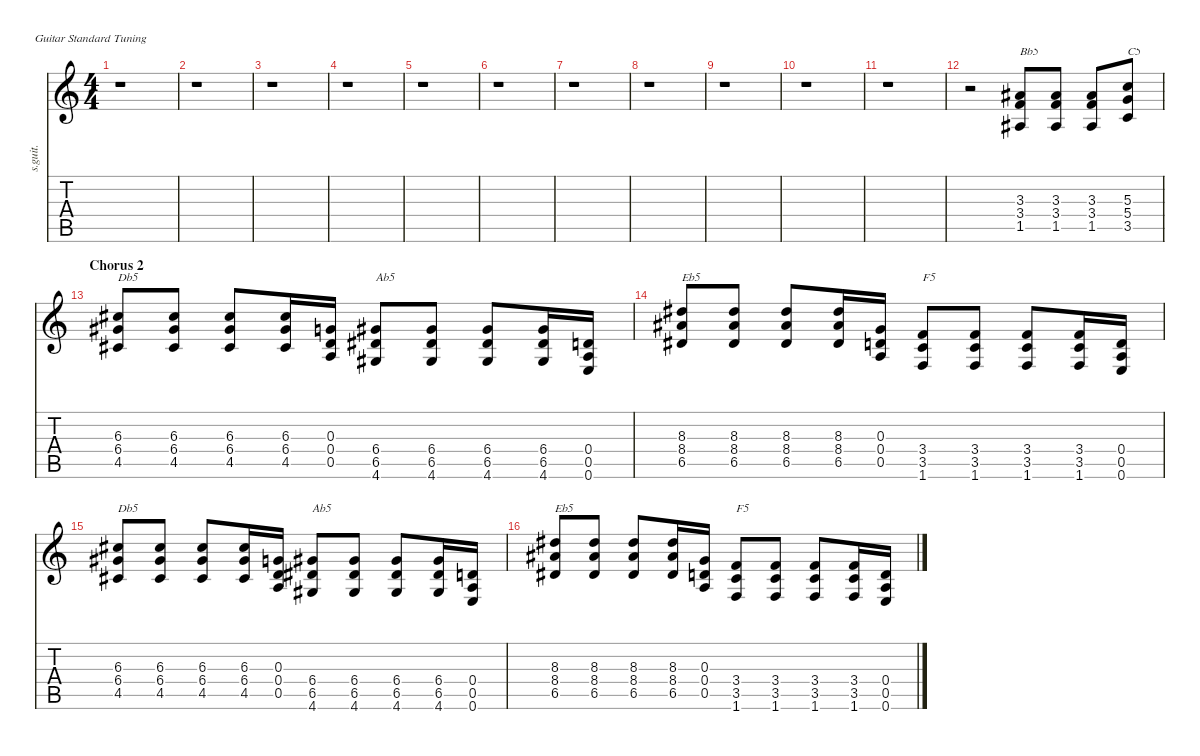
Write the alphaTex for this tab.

\defaultSystemsLayout 4
\hideDynamics
\bracketExtendMode nobrackets
\track ("Billie Joe Amrstrong - Rhythm 2" "s.guit.") {instrument distortionguitar}
\staff {score tabs}
\tuning (E4 B3 G3 D3 A2 E2)
\ts (4 4)
\tempo (84 hide)
\clef g2
\ks c
r.1{dy f} |
r.1 |
r.1 |
r.1 |
r.1 |
r.1 |
r.1 |
r.1 |
r.1 |
r.1 |
r.1 |
r.2 (3.3{acc #} 3.4 1.5{acc #}).8{txt "Bb5" lyrics (0 "") lyrics (1 "") lyrics (2 "") lyrics (3 "") lyrics (4 "")} (3.3{acc #} 3.4 1.5{acc #}).8{lyrics (0 "") lyrics (1 "") lyrics (2 "") lyrics (3 "") lyrics (4 "")} (3.3{acc #} 3.4 1.5{acc #}).8{lyrics (0 "") lyrics (1 "") lyrics (2 "") lyrics (3 "") lyrics (4 "")} (5.3 5.4 3.5).8{txt "C5" lyrics (0 "") lyrics (1 "") lyrics (2 "") lyrics (3 "") lyrics (4 "")} |
\section ("" "Chorus 2")
(6.3{acc #} 6.4{acc #} 4.5{acc #}).8{txt "Db5" lyrics (0 "") lyrics (1 "") lyrics (2 "") lyrics (3 "") lyrics (4 "")} (6.3{acc #} 6.4{acc #} 4.5{acc #}).8{lyrics (0 "") lyrics (1 "") lyrics (2 "") lyrics (3 "") lyrics (4 "")} (6.3{acc #} 6.4{acc #} 4.5{acc #}).8{lyrics (0 "") lyrics (1 "") lyrics (2 "") lyrics (3 "") lyrics (4 "")} (6.3{acc #} 6.4{acc #} 4.5{acc #}).16{lyrics (0 "") lyrics (1 "") lyrics (2 "") lyrics (3 "") lyrics (4 "")} (0.3 0.4 0.5).16{lyrics (0 "") lyrics (1 "") lyrics (2 "") lyrics (3 "") lyrics (4 "")} (6.4{acc #} 6.5{acc #} 4.6{acc #}).8{txt "Ab5" lyrics (0 "") lyrics (1 "") lyrics (2 "") lyrics (3 "") lyrics (4 "")} (6.4{acc #} 6.5{acc #} 4.6{acc #}).8{lyrics (0 "") lyrics (1 "") lyrics (2 "") lyrics (3 "") lyrics (4 "")} (6.4{acc #} 6.5{acc #} 4.6{acc #}).8{lyrics (0 "") lyrics (1 "") lyrics (2 "") lyrics (3 "") lyrics (4 "")} (6.4{acc #} 6.5{acc #} 4.6{acc #}).16{lyrics (0 "") lyrics (1 "") lyrics (2 "") lyrics (3 "") lyrics (4 "")} (0.4 0.5 0.6).16{lyrics (0 "") lyrics (1 "") lyrics (2 "") lyrics (3 "") lyrics (4 "")} |
(8.3{acc #} 8.4{acc #} 6.5{acc #}).8{txt "Eb5" lyrics (0 "") lyrics (1 "") lyrics (2 "") lyrics (3 "") lyrics (4 "")} (8.3{acc #} 8.4{acc #} 6.5{acc #}).8{lyrics (0 "") lyrics (1 "") lyrics (2 "") lyrics (3 "") lyrics (4 "")} (8.3{acc #} 8.4{acc #} 6.5{acc #}).8{lyrics (0 "") lyrics (1 "") lyrics (2 "") lyrics (3 "") lyrics (4 "")} (8.3{acc #} 8.4{acc #} 6.5{acc #}).16{lyrics (0 "") lyrics (1 "") lyrics (2 "") lyrics (3 "") lyrics (4 "")} (0.3 0.4 0.5).16{lyrics (0 "") lyrics (1 "") lyrics (2 "") lyrics (3 "") lyrics (4 "")} (3.4 3.5 1.6).8{txt "F5" lyrics (0 "") lyrics (1 "") lyrics (2 "") lyrics (3 "") lyrics (4 "")} (3.4 3.5 1.6).8{lyrics (0 "") lyrics (1 "") lyrics (2 "") lyrics (3 "") lyrics (4 "")} (3.4 3.5 1.6).8{lyrics (0 "") lyrics (1 "") lyrics (2 "") lyrics (3 "") lyrics (4 "")} (3.4 3.5 1.6).16{lyrics (0 "") lyrics (1 "") lyrics (2 "") lyrics (3 "") lyrics (4 "")} (0.4 0.5 0.6).16{lyrics (0 "") lyrics (1 "") lyrics (2 "") lyrics (3 "") lyrics (4 "")} |
(6.3{acc #} 6.4{acc #} 4.5{acc #}).8{txt "Db5" lyrics (0 "") lyrics (1 "") lyrics (2 "") lyrics (3 "") lyrics (4 "")} (6.3{acc #} 6.4{acc #} 4.5{acc #}).8{lyrics (0 "") lyrics (1 "") lyrics (2 "") lyrics (3 "") lyrics (4 "")} (6.3{acc #} 6.4{acc #} 4.5{acc #}).8{lyrics (0 "") lyrics (1 "") lyrics (2 "") lyrics (3 "") lyrics (4 "")} (6.3{acc #} 6.4{acc #} 4.5{acc #}).16{lyrics (0 "") lyrics (1 "") lyrics (2 "") lyrics (3 "") lyrics (4 "")} (0.3 0.4 0.5).16{lyrics (0 "") lyrics (1 "") lyrics (2 "") lyrics (3 "") lyrics (4 "")} (6.4{acc #} 6.5{acc #} 4.6{acc #}).8{txt "Ab5" lyrics (0 "") lyrics (1 "") lyrics (2 "") lyrics (3 "") lyrics (4 "")} (6.4{acc #} 6.5{acc #} 4.6{acc #}).8{lyrics (0 "") lyrics (1 "") lyrics (2 "") lyrics (3 "") lyrics (4 "")} (6.4{acc #} 6.5{acc #} 4.6{acc #}).8{lyrics (0 "") lyrics (1 "") lyrics (2 "") lyrics (3 "") lyrics (4 "")} (6.4{acc #} 6.5{acc #} 4.6{acc #}).16{lyrics (0 "") lyrics (1 "") lyrics (2 "") lyrics (3 "") lyrics (4 "")} (0.4 0.5 0.6).16{lyrics (0 "") lyrics (1 "") lyrics (2 "") lyrics (3 "") lyrics (4 "")} |
(8.3{acc #} 8.4{acc #} 6.5{acc #}).8{txt "Eb5" lyrics (0 "") lyrics (1 "") lyrics (2 "") lyrics (3 "") lyrics (4 "")} (8.3{acc #} 8.4{acc #} 6.5{acc #}).8{lyrics (0 "") lyrics (1 "") lyrics (2 "") lyrics (3 "") lyrics (4 "")} (8.3{acc #} 8.4{acc #} 6.5{acc #}).8{lyrics (0 "") lyrics (1 "") lyrics (2 "") lyrics (3 "") lyrics (4 "")} (8.3{acc #} 8.4{acc #} 6.5{acc #}).16{lyrics (0 "") lyrics (1 "") lyrics (2 "") lyrics (3 "") lyrics (4 "")} (0.3 0.4 0.5).16{lyrics (0 "") lyrics (1 "") lyrics (2 "") lyrics (3 "") lyrics (4 "")} (3.4 3.5 1.6).8{txt "F5" lyrics (0 "") lyrics (1 "") lyrics (2 "") lyrics (3 "") lyrics (4 "")} (3.4 3.5 1.6).8{lyrics (0 "") lyrics (1 "") lyrics (2 "") lyrics (3 "") lyrics (4 "")} (3.4 3.5 1.6).8{lyrics (0 "") lyrics (1 "") lyrics (2 "") lyrics (3 "") lyrics (4 "")} (3.4 3.5 1.6).16{lyrics (0 "") lyrics (1 "") lyrics (2 "") lyrics (3 "") lyrics (4 "")} (0.4 0.5 0.6).16{lyrics (0 "") lyrics (1 "") lyrics (2 "") lyrics (3 "") lyrics (4 "")}
